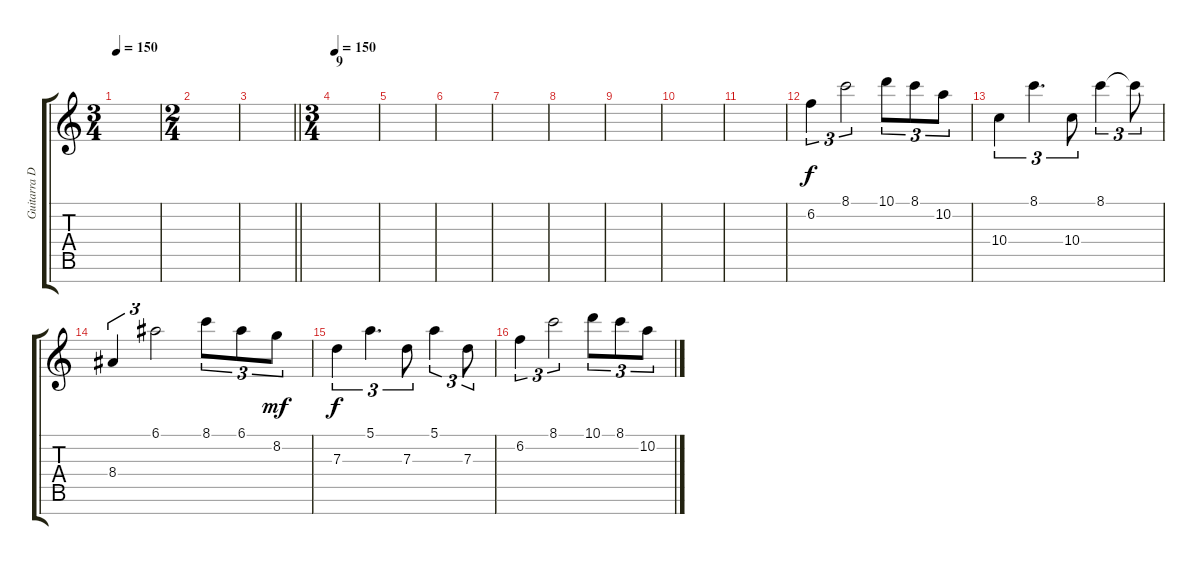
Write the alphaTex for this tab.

\track ("Guitarra Distorsión/Limpia" "Guitarra D") {instrument acousticguitarnylon}
\staff {score tabs}
\tuning (E4 B3 G3 D3 A2 E2 B1) {hide}
\ts (3 4)
\tempo 150
\clef g2
\ks c
|
\ts (2 4)
|
\barLineRight lightlight
|
\ts (3 4)
\section ("" "9")
\tempo 150
|
|
|
|
|
|
|
|
6.2.4{tu (3 2) instrument acousticguitarnylon} 8.1.2{tu (3 2)} 10.1.8{tu (3 2)} 8.1.8{tu (3 2)} 10.2.8{tu (3 2)} |
10.4.4{tu (3 2)} 8.1.4{d tu (3 2)} 10.4.8{tu (3 2)} 8.1.4{tu (3 2)} 8.1{t}.8{tu (3 2)} |
8.4.4{tu (3 2)} 6.1.2{tu (3 2)} 8.1.8{tu (3 2)} 6.1.8{tu (3 2)} 8.2.8{tu (3 2) dy mf} |
7.3.4{tu (3 2) dy f} 5.1.4{d tu (3 2)} 7.3.8{tu (3 2)} 5.1.4{tu (3 2)} 7.3.8{tu (3 2)} |
6.2.4{tu (3 2)} 8.1.2{tu (3 2)} 10.1.8{tu (3 2)} 8.1.8{tu (3 2)} 10.2.8{tu (3 2)}
